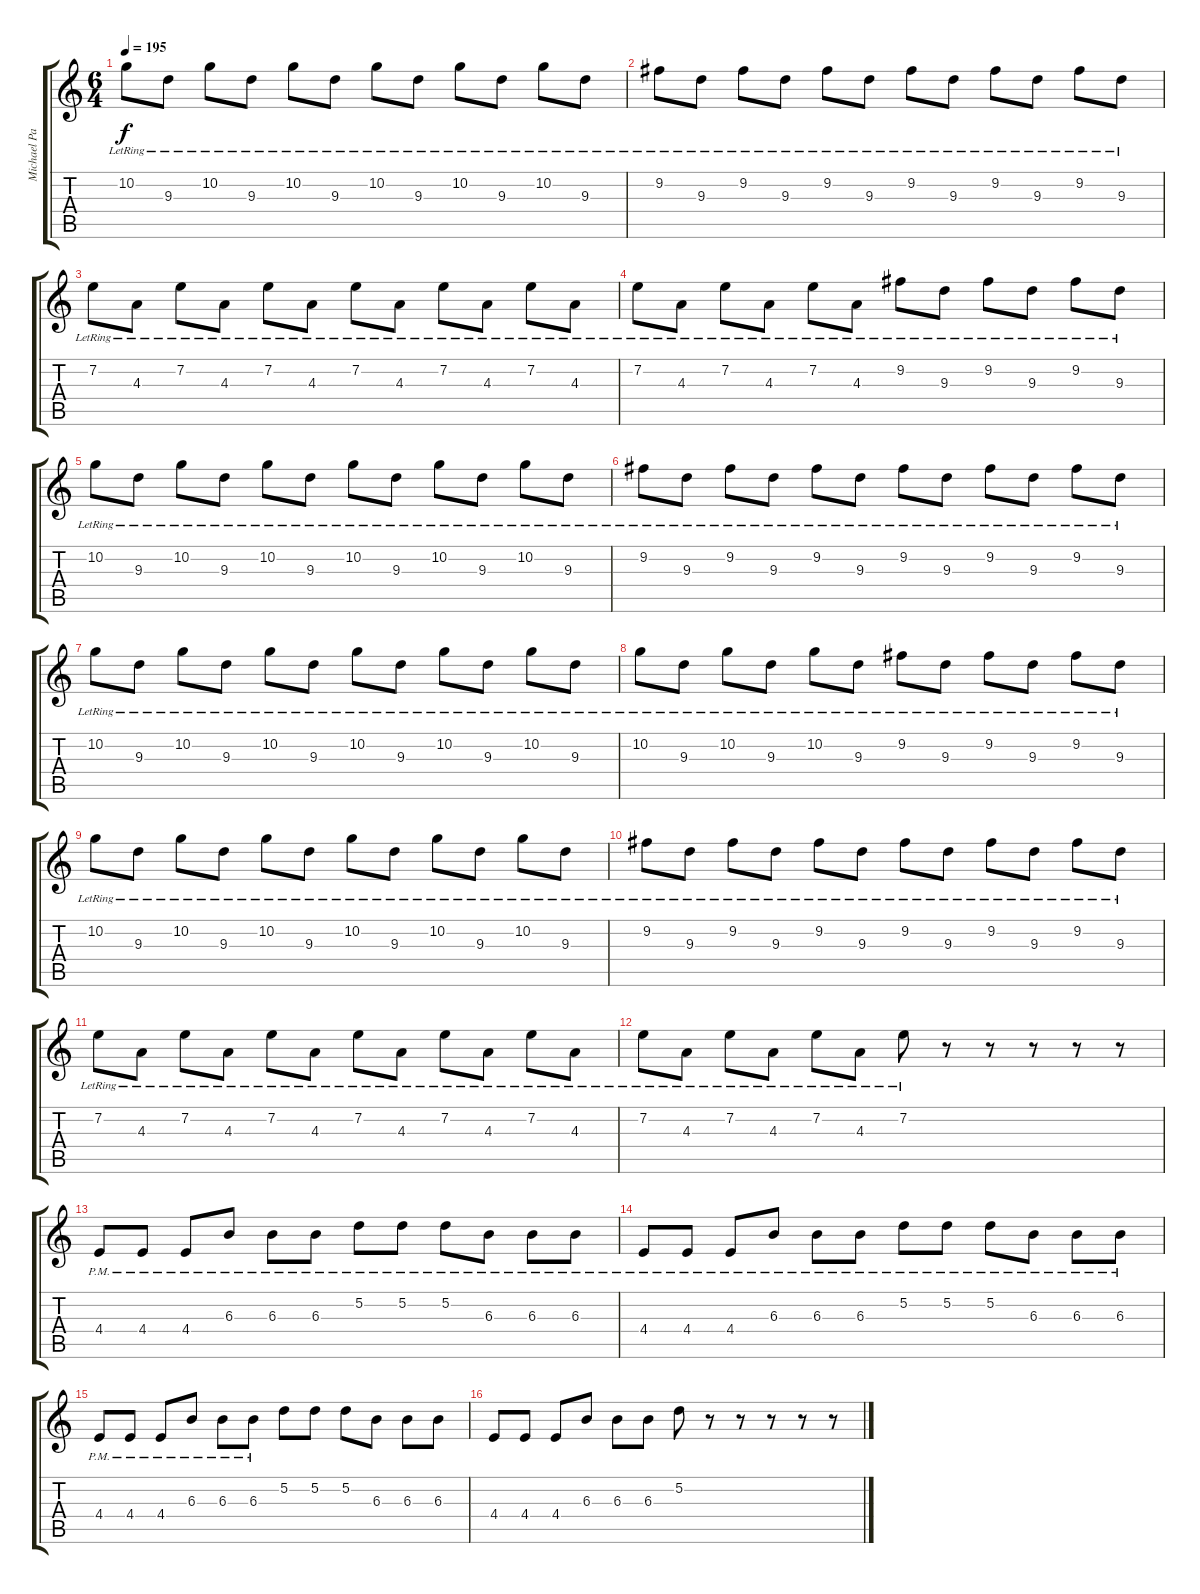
\track ("Michael Paget" "Michael Pa") {instrument distortionguitar}
\staff {score tabs}
\tuning (D4 A3 F3 C3 G2 C2) {hide}
\ts (6 4)
\tempo 195
\clef g2
\ks c
10.2{lr}.8{dy f} 9.3{lr}.8 10.2{lr}.8 9.3{lr}.8 10.2{lr}.8 9.3{lr}.8 10.2{lr}.8 9.3{lr}.8 10.2{lr}.8 9.3{lr}.8 10.2{lr}.8 9.3{lr}.8 |
9.2{lr}.8 9.3{lr}.8 9.2{lr}.8 9.3{lr}.8 9.2{lr}.8 9.3{lr}.8 9.2{lr}.8 9.3{lr}.8 9.2{lr}.8 9.3{lr}.8 9.2{lr}.8 9.3{lr}.8 |
7.2{lr}.8 4.3{lr}.8 7.2{lr}.8 4.3{lr}.8 7.2{lr}.8 4.3{lr}.8 7.2{lr}.8 4.3{lr}.8 7.2{lr}.8 4.3{lr}.8 7.2{lr}.8 4.3{lr}.8 |
7.2{lr}.8 4.3{lr}.8 7.2{lr}.8 4.3{lr}.8 7.2{lr}.8 4.3{lr}.8 9.2{lr}.8 9.3{lr}.8 9.2{lr}.8 9.3{lr}.8 9.2{lr}.8 9.3{lr}.8 |
10.2{lr}.8 9.3{lr}.8 10.2{lr}.8 9.3{lr}.8 10.2{lr}.8 9.3{lr}.8 10.2{lr}.8 9.3{lr}.8 10.2{lr}.8 9.3{lr}.8 10.2{lr}.8 9.3{lr}.8 |
9.2{lr}.8 9.3{lr}.8 9.2{lr}.8 9.3{lr}.8 9.2{lr}.8 9.3{lr}.8 9.2{lr}.8 9.3{lr}.8 9.2{lr}.8 9.3{lr}.8 9.2{lr}.8 9.3{lr}.8 |
10.2{lr}.8 9.3{lr}.8 10.2{lr}.8 9.3{lr}.8 10.2{lr}.8 9.3{lr}.8 10.2{lr}.8 9.3{lr}.8 10.2{lr}.8 9.3{lr}.8 10.2{lr}.8 9.3{lr}.8 |
10.2{lr}.8 9.3{lr}.8 10.2{lr}.8 9.3{lr}.8 10.2{lr}.8 9.3{lr}.8 9.2{lr}.8 9.3{lr}.8 9.2{lr}.8 9.3{lr}.8 9.2{lr}.8 9.3{lr}.8 |
10.2{lr}.8 9.3{lr}.8 10.2{lr}.8 9.3{lr}.8 10.2{lr}.8 9.3{lr}.8 10.2{lr}.8 9.3{lr}.8 10.2{lr}.8 9.3{lr}.8 10.2{lr}.8 9.3{lr}.8 |
9.2{lr}.8 9.3{lr}.8 9.2{lr}.8 9.3{lr}.8 9.2{lr}.8 9.3{lr}.8 9.2{lr}.8 9.3{lr}.8 9.2{lr}.8 9.3{lr}.8 9.2{lr}.8 9.3{lr}.8 |
7.2{lr}.8 4.3{lr}.8 7.2{lr}.8 4.3{lr}.8 7.2{lr}.8 4.3{lr}.8 7.2{lr}.8 4.3{lr}.8 7.2{lr}.8 4.3{lr}.8 7.2{lr}.8 4.3{lr}.8 |
7.2{lr}.8 4.3{lr}.8 7.2{lr}.8 4.3{lr}.8 7.2{lr}.8 4.3{lr}.8 7.2{lr}.8 r.8 r.8 r.8 r.8 r.8 |
4.4{pm}.8 4.4{pm}.8 4.4{pm}.8 6.3{pm}.8 6.3{pm}.8 6.3{pm}.8 5.2{pm}.8 5.2{pm}.8 5.2{pm}.8 6.3{pm}.8 6.3{pm}.8 6.3{pm}.8 |
4.4{pm}.8 4.4{pm}.8 4.4{pm}.8 6.3{pm}.8 6.3{pm}.8 6.3{pm}.8 5.2{pm}.8 5.2{pm}.8 5.2{pm}.8 6.3{pm}.8 6.3{pm}.8 6.3{pm}.8 |
4.4{pm}.8 4.4{pm}.8 4.4{pm}.8 6.3{pm}.8 6.3{pm}.8 6.3{pm}.8 5.2.8 5.2.8 5.2.8 6.3.8 6.3.8 6.3.8 |
4.4.8 4.4.8 4.4.8 6.3.8 6.3.8 6.3.8 5.2.8 r.8 r.8 r.8 r.8 r.8
